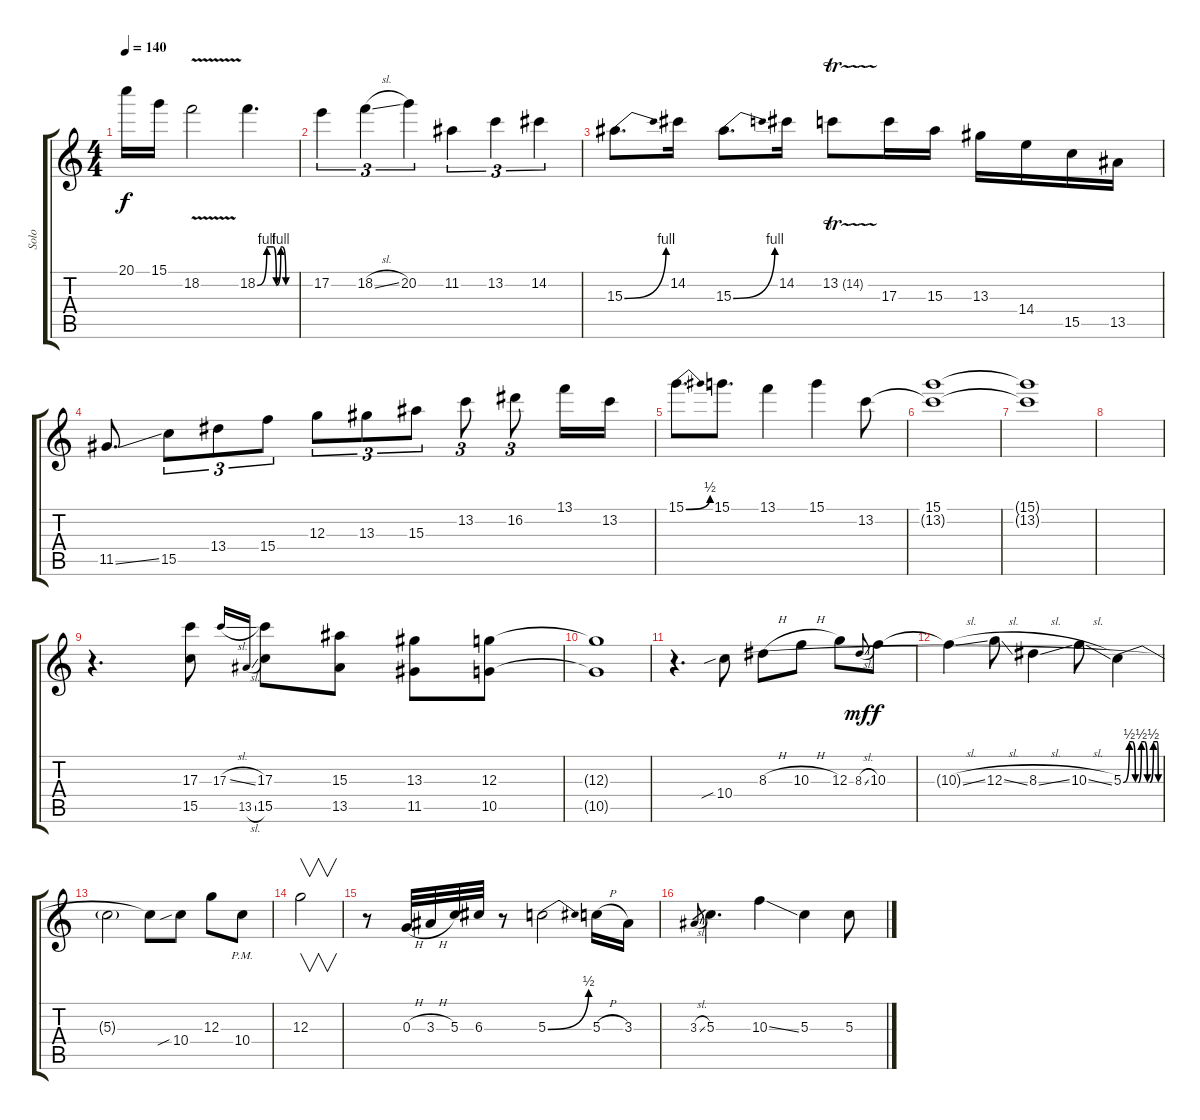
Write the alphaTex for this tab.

\track ("Solo" "Solo") {instrument distortionguitar}
\staff {score tabs}
\tuning (E4 B3 G3 D3 A2 E2) {hide}
\ts (4 4)
\tempo 140
\clef g2
\ks c
20.1.16{dy f} 15.1.16 18.2{v}.2 18.2{be (custom 0 0 15 4 25 4 30 0 37 4 39 4 45 0 60 0)}.4{d} |
17.2.4{tu (3 2)} 18.2{sl}.4{tu (3 2)} 20.2.4{tu (3 2)} 11.2.4{tu (3 2)} 13.2.4{tu (3 2)} 14.2.4{tu (3 2)} |
15.3{be (bend 0 0 60 4)}.8{d} 14.2.16 15.3{be (bend 0 0 60 4)}.8{d} 14.2.16 13.2{tr (14 32)}.8 17.3.16 15.3.16 13.3.16 14.4.16 15.5.16 13.5.16 |
11.5{ss}.8{d} 15.5.8{tu (3 2)} 13.4.8{tu (3 2)} 15.4.8{tu (3 2)} 12.3.8{tu (3 2)} 13.3.8{tu (3 2)} 15.3.8{tu (3 2)} 13.2.8{tu (3 2)} 16.2.8{tu (3 2)} 13.1.16 13.2.16 |
15.1{be (bend 0 0 60 2)}.8{d} 15.1.8{d} 13.1.4 15.1.4 13.2.8 |
(15.1 13.2{t}).1 |
(15.1{t} 13.2{t}).1 |
|
r.4{d} (17.3 15.5).8 17.3{sl}.16{gr onbeat} 13.5{sl}.16{gr onbeat} (17.3 15.5).8 (15.3 13.5).8 (13.3 11.5).8 (12.3 10.5).8 |
(12.3{t} 10.5{t}).1 |
r.4{d} 10.4{sib}.8 8.3{h}.8 10.3{h}.8 12.3.8 8.3{sl}.8{gr onbeat dy mf} 10.3.8{dy f} |
10.3{sl t}.4 12.3{sl}.8 8.3{sl}.4 10.3{sl}.8 5.3{be (custom 0 0 10 2 15 2 20 0 25 0 30 2 35 2 40 0 44 0 50 2 56 2 58 0 60 0)}.4 |
5.3{t}.2 10.4{t}.8 10.4{sib}.8 12.3.8 10.4{pm}.8 |
12.3.2{v} |
r.8 0.3{h}.32 3.3{h}.32 5.3.32 6.3.32 r.8 5.3{be (bend 0 0 60 2)}.2 5.3{h}.16 3.3.16 |
3.3{sl}.8{gr} 5.3.4{d} 10.3{ss}.4 5.3.4 5.3{h}.8
